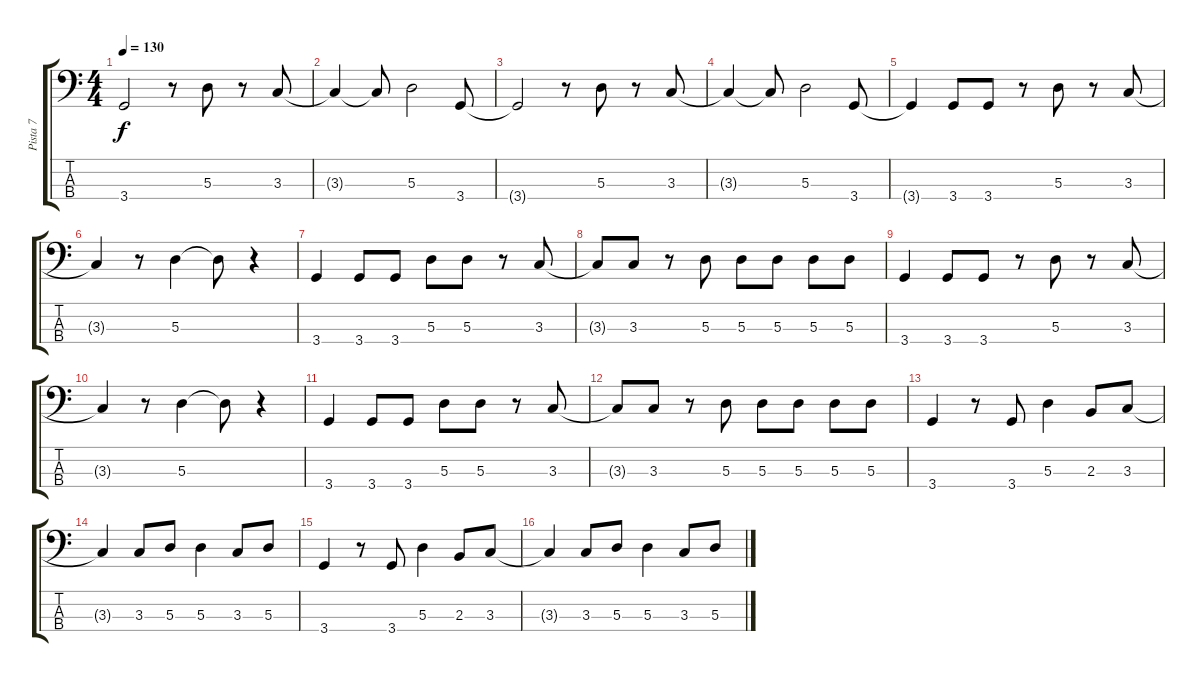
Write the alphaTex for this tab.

\track ("Pista 7" "Pista 7") {instrument electricbassfinger}
\staff {score tabs}
\tuning (G2 D2 A1 E1) {hide}
\ts (4 4)
\tempo 130
\clef f4
\ks c
3.4{t}.2{dy f} r.8 5.3.8 r.8 3.3.8 |
3.3{t}.4 3.3{t}.8 5.3.2 3.4.8 |
3.4{t}.2 r.8 5.3.8 r.8 3.3.8 |
3.3{t}.4 3.3{t}.8 5.3.2 3.4.8 |
3.4{t}.4 3.4.8 3.4.8 r.8 5.3.8 r.8 3.3.8 |
3.3{t}.4 r.8 5.3.4 5.3{t}.8 r.4 |
3.4.4 3.4.8 3.4.8 5.3.8 5.3.8 r.8 3.3.8 |
3.3{t}.8 3.3.8 r.8 5.3.8 5.3.8 5.3.8 5.3.8 5.3.8 |
3.4.4 3.4.8 3.4.8 r.8 5.3.8 r.8 3.3.8 |
3.3{t}.4 r.8 5.3.4 5.3{t}.8 r.4 |
3.4.4 3.4.8 3.4.8 5.3.8 5.3.8 r.8 3.3.8 |
3.3{t}.8 3.3.8 r.8 5.3.8 5.3.8 5.3.8 5.3.8 5.3.8 |
3.4.4 r.8 3.4.8 5.3.4 2.3.8 3.3.8 |
3.3{t}.4 3.3.8 5.3.8 5.3.4 3.3.8 5.3.8 |
3.4.4 r.8 3.4.8 5.3.4 2.3.8 3.3.8 |
3.3{t}.4 3.3.8 5.3.8 5.3.4 3.3.8 5.3.8
